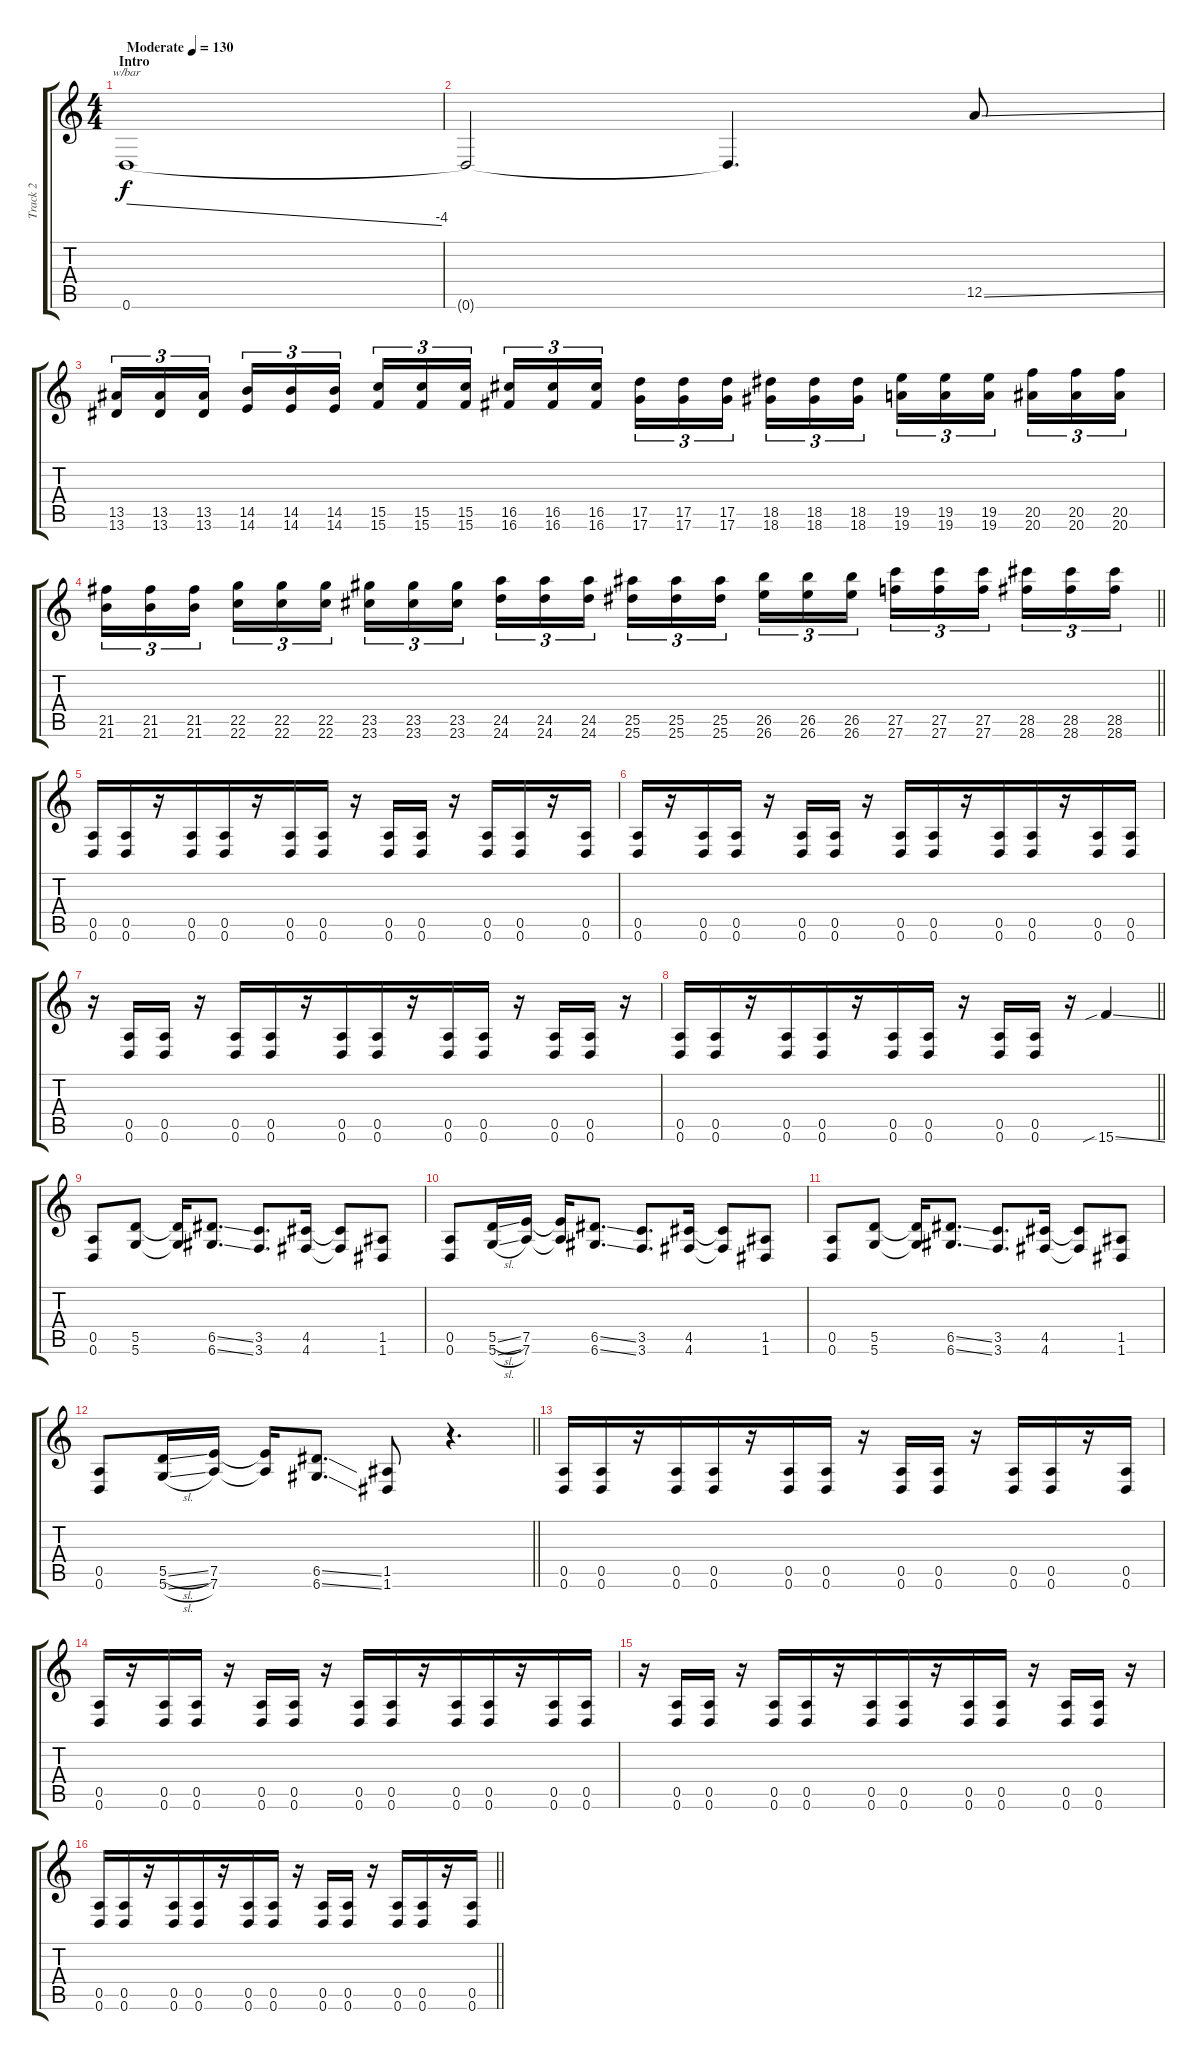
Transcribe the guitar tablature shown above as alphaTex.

\track ("Track 2" "Track 2") {instrument distortionguitar}
\staff {score tabs}
\tuning (E4 B3 G3 D3 A2 D2) {hide}
\ts (4 4)
\section ("" "Intro")
\tempo (130 "Moderate")
\clef g2
\ks c
0.6.1{tbe (dive default 0 0 60 -16) dy f instrument distortionguitar} |
0.6{t}.2 0.6{t}.4{d} 12.5{ss}.8 |
(13.5 13.6).16{tu (3 2) instrument guitarfretnoise} (13.5 13.6).16{tu (3 2)} (13.5 13.6).16{tu (3 2) beam splitsecondary} (14.5 14.6).16{tu (3 2)} (14.5 14.6).16{tu (3 2)} (14.5 14.6).16{tu (3 2)} (15.5 15.6).16{tu (3 2)} (15.5 15.6).16{tu (3 2)} (15.5 15.6).16{tu (3 2) beam splitsecondary} (16.5 16.6).16{tu (3 2)} (16.5 16.6).16{tu (3 2)} (16.5 16.6).16{tu (3 2)} (17.5 17.6).16{tu (3 2)} (17.5 17.6).16{tu (3 2)} (17.5 17.6).16{tu (3 2) beam splitsecondary} (18.5 18.6).16{tu (3 2)} (18.5 18.6).16{tu (3 2)} (18.5 18.6).16{tu (3 2)} (19.5 19.6).16{tu (3 2)} (19.5 19.6).16{tu (3 2)} (19.5 19.6).16{tu (3 2) beam splitsecondary} (20.5 20.6).16{tu (3 2)} (20.5 20.6).16{tu (3 2)} (20.5 20.6).16{tu (3 2)} |
\barLineRight lightlight
(21.5 21.6).16{tu (3 2)} (21.5 21.6).16{tu (3 2)} (21.5 21.6).16{tu (3 2) beam splitsecondary} (22.5 22.6).16{tu (3 2)} (22.5 22.6).16{tu (3 2)} (22.5 22.6).16{tu (3 2)} (23.5 23.6).16{tu (3 2)} (23.5 23.6).16{tu (3 2)} (23.5 23.6).16{tu (3 2) beam splitsecondary} (24.5 24.6).16{tu (3 2)} (24.5 24.6).16{tu (3 2)} (24.5 24.6).16{tu (3 2)} (25.5 25.6).16{tu (3 2)} (25.5 25.6).16{tu (3 2)} (25.5 25.6).16{tu (3 2) beam splitsecondary} (26.5 26.6).16{tu (3 2)} (26.5 26.6).16{tu (3 2)} (26.5 26.6).16{tu (3 2)} (27.5 27.6).16{tu (3 2)} (27.5 27.6).16{tu (3 2)} (27.5 27.6).16{tu (3 2) beam splitsecondary} (28.5 28.6).16{tu (3 2)} (28.5 28.6).16{tu (3 2)} (28.5 28.6).16{tu (3 2)} |
\section ("" "")
(0.5 0.6).16{instrument distortionguitar} (0.5 0.6).16 r.16 (0.5 0.6).16{beam merge} (0.5 0.6).16 r.16 (0.5 0.6).16 (0.5 0.6).16 r.16 (0.5 0.6).16 (0.5 0.6).16 r.16 (0.5 0.6).16 (0.5 0.6).16 r.16 (0.5 0.6).16 |
(0.5 0.6).16 r.16 (0.5 0.6).16 (0.5 0.6).16 r.16 (0.5 0.6).16 (0.5 0.6).16 r.16 (0.5 0.6).16 (0.5 0.6).16 r.16 (0.5 0.6).16{beam merge} (0.5 0.6).16 r.16 (0.5 0.6).16 (0.5 0.6).16 |
r.16 (0.5 0.6).16 (0.5 0.6).16 r.16 (0.5 0.6).16 (0.5 0.6).16 r.16 (0.5 0.6).16{beam merge} (0.5 0.6).16 r.16 (0.5 0.6).16 (0.5 0.6).16 r.16 (0.5 0.6).16 (0.5 0.6).16 r.16 |
\barLineRight lightlight
(0.5 0.6).16 (0.5 0.6).16 r.16 (0.5 0.6).16{beam merge} (0.5 0.6).16 r.16 (0.5 0.6).16 (0.5 0.6).16 r.16 (0.5 0.6).16 (0.5 0.6).16 r.16 15.6{sib ss}.4 |
\section ("" "")
(0.5 0.6).8 (5.5 5.6).8 (5.5{t} 5.6{t}).16 (6.5{ss} 6.6{ss}).8{d} (3.5 3.6).8{d} (4.5 4.6).16 (4.5{t} 4.6{t}).8 (1.5 1.6).8 |
(0.5 0.6).8 (5.5{sl} 5.6{sl}).16 (7.5 7.6).16 (7.5{t} 7.6{t}).16 (6.5{ss} 6.6{ss}).8{d} (3.5 3.6).8{d} (4.5 4.6).16 (4.5{t} 4.6{t}).8 (1.5 1.6).8 |
(0.5 0.6).8 (5.5 5.6).8 (5.5{t} 5.6{t}).16 (6.5{ss} 6.6{ss}).8{d} (3.5 3.6).8{d} (4.5 4.6).16 (4.5{t} 4.6{t}).8 (1.5 1.6).8 |
\barLineRight lightlight
(0.5 0.6).8 (5.5{sl} 5.6{sl}).16 (7.5 7.6).16 (7.5{t} 7.6{t}).16 (6.5{ss} 6.6{ss}).8{d} (1.5 1.6).8 r.4{d} |
\section ("" "")
(0.5 0.6).16 (0.5 0.6).16 r.16 (0.5 0.6).16{beam merge} (0.5 0.6).16 r.16 (0.5 0.6).16 (0.5 0.6).16 r.16 (0.5 0.6).16 (0.5 0.6).16 r.16 (0.5 0.6).16 (0.5 0.6).16 r.16 (0.5 0.6).16 |
(0.5 0.6).16 r.16 (0.5 0.6).16 (0.5 0.6).16 r.16 (0.5 0.6).16 (0.5 0.6).16 r.16 (0.5 0.6).16 (0.5 0.6).16 r.16 (0.5 0.6).16{beam merge} (0.5 0.6).16 r.16 (0.5 0.6).16 (0.5 0.6).16 |
r.16 (0.5 0.6).16 (0.5 0.6).16 r.16 (0.5 0.6).16 (0.5 0.6).16 r.16 (0.5 0.6).16{beam merge} (0.5 0.6).16 r.16 (0.5 0.6).16 (0.5 0.6).16 r.16 (0.5 0.6).16 (0.5 0.6).16 r.16 |
\barLineRight lightlight
(0.5 0.6).16 (0.5 0.6).16 r.16 (0.5 0.6).16{beam merge} (0.5 0.6).16 r.16 (0.5 0.6).16 (0.5 0.6).16 r.16 (0.5 0.6).16 (0.5 0.6).16 r.16 (0.5 0.6).16 (0.5 0.6).16 r.16 (0.5 0.6).16
